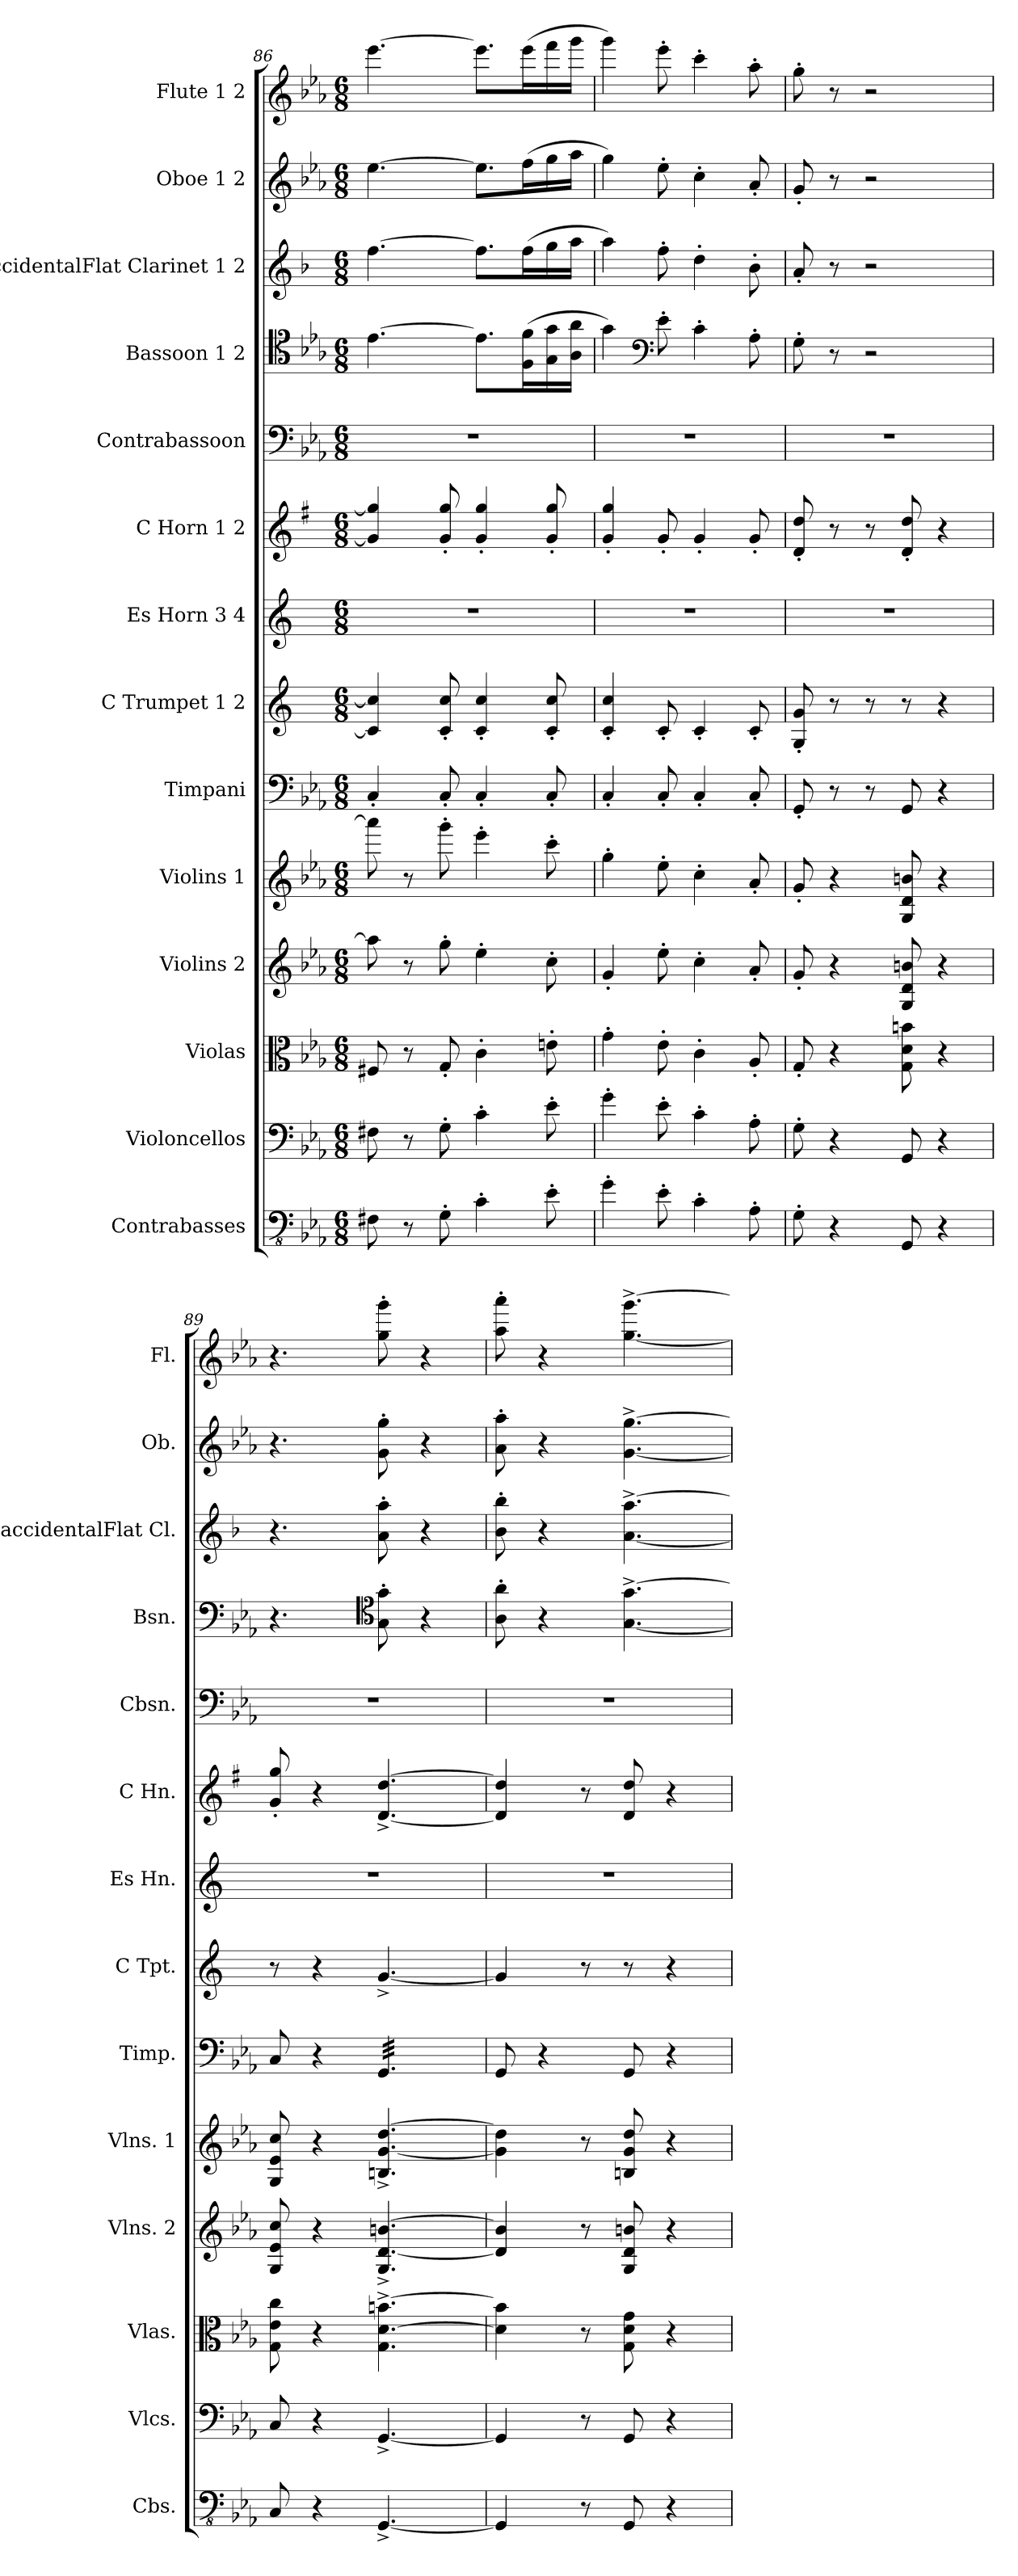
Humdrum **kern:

**kern	**kern	**kern	**kern	**kern	**kern	**kern	**kern	**kern	**kern	**kern	**kern	**kern	**kern
*part14	*part13	*part12	*part11	*part10	*part9	*part8	*part7	*part6	*part5	*part4	*part3	*part2	*part1
*staff14	*staff13	*staff12	*staff11	*staff10	*staff9	*staff8	*staff7	*staff6	*staff5	*staff4	*staff3	*staff2	*staff1
*I"Contrabasses	*I"Violoncellos	*I"Violas	*I"Violins 2	*I"Violins 1	*I"Timpani	*I"C Trumpet 1 2	*I"Es Horn 3 4	*I"C Horn 1 2	*I"Contrabassoon	*I"Bassoon 1 2	*I"BaccidentalFlat Clarinet 1 2	*I"Oboe 1 2	*I"Flute  1 2
*I'Cbs.	*I'Vlcs.	*I'Vlas.	*I'Vlns. 2	*I'Vlns. 1	*I'Timp.	*I'C Tpt.	*I'Es Hn.	*I'C Hn.	*I'Cbsn.	*I'Bsn.	*I'BaccidentalFlat Cl.	*I'Ob.	*I'Fl.
*clefFv4	*clefF4	*clefC3	*clefG2	*clefG2	*clefF4	*clefG2	*clefG2	*clefG2	*clefF4	*clefC4	*clefG2	*clefG2	*clefG2
*	*	*	*	*	*	*	*ITrd5c9	*ITrd4c7	*ITrd7c12	*	*ITrd1c2	*	*
*k[b-e-a-]	*k[b-e-a-]	*k[b-e-a-]	*k[b-e-a-]	*k[b-e-a-]	*k[b-e-a-]	*k[]	*k[b-e-a-]	*k[]	*k[b-e-a-]	*k[b-e-a-]	*k[b-e-a-]	*k[b-e-a-]	*k[b-e-a-]
*M6/8	*M6/8	*M6/8	*M6/8	*M6/8	*M6/8	*M6/8	*M6/8	*M6/8	*M6/8	*M6/8	*M6/8	*M6/8	*M6/8
=86	=86	=86	=86	=86	=86	=86	=86	=86	=86	=86	=86	=86	=86
8FF#X\	8F#X\	8F#X/	8aa-\]	8aaa-\]	4C'/	4c/] 4cc/]	2.r	4c/] 4cc/]	2.r	[4.e-\	[4.ee-\	[4.ee-\	[4.eee-\
8r	8r	8r	8r	8r	.	.	.	.	.	.	.	.	.
8GG'\	8G'\	8G'/	8gg'\	8ggg'\	8C'/	8c/' 8cc/'	.	8c/' 8cc/'	.	.	.	.	.
4C'\	4c'\	4c'\	4ee-'\	4eee-'\	4C'/	4c/' 4cc/'	.	4c/' 4cc/'	.	8.e-\L]	8.ee-\L]	8.ee-\L]	8.eee-\L]
.	.	.	.	.	.	.	.	.	.	(>16F\ 16f\L	(>16ee-\L	(>16ff\L	(>16eee-\L
8E-'\	8e-'\	8en'\	8cc'\	8ccc'\	8C'/	8c/' 8cc/'	.	8c/' 8cc/'	.	16G\ 16g\	16ff\	16gg\	16fff\
.	.	.	.	.	.	.	.	.	.	16A-\ 16a-\JJ	16gg\JJ	16aa-\JJ	16ggg\JJ
!!LO:PB:g=z
=87	=87	=87	=87	=87	=87	=87	=87	=87	=87	=87	=87	=87	=87
4G'\	4g'\	4g'\	4g'/	4gg'\	4C'/	4c/' 4cc/'	2.r	4c/' 4cc/'	2.r	4g\)	4gg\)	4gg\)	4ggg\)
*	*	*	*	*	*	*	*	*	*	*clefF4	*	*	*
8E-'\	8e-'\	8e-'\	8ee-'\	8ee-'\	8C'/	8c'/	.	8c'/	.	8e-'\	8ee-'\	8ee-'\	8eee-'\
4C'\	4c'\	4c'\	4cc'\	4cc'\	4C'/	4c'/	.	4c'/	.	4c'\	4cc'\	4cc'\	4ccc'\
8AA-'\	8A-'\	8A-'/	8a-'/	8a-'/	8C'/	8c'/	.	8c'/	.	8A-'\	8a-'\	8a-'/	8aa-'\
=88	=88	=88	=88	=88	=88	=88	=88	=88	=88	=88	=88	=88	=88
8GG'\	8G'\	8G'/	8g'/	8g'/	8GG'/	8G/' 8g/'	2.r	8G/' 8g/'	2.r	8G'\	8g'/	8g'/	8gg'\
4r	4r	4r	4r	4r	8r	8r	.	8r	.	8r	8r	8r	8r
.	.	.	.	.	8r	8r	.	8r	.	2r	2r	2r	2r
8GGG/	8GG/	8G\ 8d\ 8bn\	8G/ 8d/ 8bn/	8G/ 8d/ 8bn/	8GG/	8r	.	8G/' 8g/'	.	.	.	.	.
4r	4r	4r	4r	4r	4r	4r	.	4r	.	.	.	.	.
=89	=89	=89	=89	=89	=89	=89	=89	=89	=89	=89	=89	=89	=89
8CC/	8C/	8G\ 8e-\ 8cc\	8G/ 8e-/ 8cc/	8G/ 8e-/ 8cc/	8C/	8r	2.r	8c/' 8cc/'	2.r	4.r	4.r	4.r	4.r
4r	4r	4r	4r	4r	4r	4r	.	4r	.	.	.	.	.
*	*	*	*	*	*	*	*	*	*	*clefC4	*	*	*
*	*	*	*	*	*tremolo	*	*	*	*	*	*	*	*
[4.GGG^/	[4.GG^/	4.G\^ [4.d\^ [4.bn\^	4.G/^ [4.d/^ [4.bn/^	4.Bn/^ [4.g/^ [4.dd/^	32GG/LLL	[4.g^/	.	[4.G/^ [4.g/^	.	8G\' 8g\'	8g\' 8gg\'	8g\' 8gg\'	8gg\' 8ggg\'
.	.	.	.	.	32GG/	.	.	.	.	.	.	.	.
.	.	.	.	.	32GG/	.	.	.	.	.	.	.	.
.	.	.	.	.	32GG/	.	.	.	.	.	.	.	.
.	.	.	.	.	32GG/	.	.	.	.	4r	4r	4r	4r
.	.	.	.	.	32GG/	.	.	.	.	.	.	.	.
.	.	.	.	.	32GG/	.	.	.	.	.	.	.	.
.	.	.	.	.	32GG/	.	.	.	.	.	.	.	.
.	.	.	.	.	32GG/	.	.	.	.	.	.	.	.
.	.	.	.	.	32GG/	.	.	.	.	.	.	.	.
.	.	.	.	.	32GG/	.	.	.	.	.	.	.	.
.	.	.	.	.	32GG/JJJ	.	.	.	.	.	.	.	.
*	*	*	*	*	*Xtremolo	*	*	*	*	*	*	*	*
=90	=90	=90	=90	=90	=90	=90	=90	=90	=90	=90	=90	=90	=90
4GGG/]	4GG/]	4d\] 4b\]	4d/] 4b/]	4g\] 4dd\]	8GG/	4g/]	2.r	4G/] 4g/]	2.r	8A-\' 8a-\'	8a-\' 8aa-\'	8a-\' 8aa-\'	8aa-\' 8aaa-\'
.	.	.	.	.	4r	.	.	.	.	4r	4r	4r	4r
8r	8r	8r	8r	8r	.	8r	.	8r	.	.	.	.	.
8GGG/	8GG/	8G\ 8d\ 8g\	8G/ 8d/ 8bn/	8Bn/ 8g/ 8dd/	8GG/	8r	.	8G/ 8g/	.	[4.G\^ [4.g\^	[4.g\^ [4.gg\^	[4.g\^ [4.gg\^	[4.gg\^ [4.ggg\^
4r	4r	4r	4r	4r	4r	4r	.	4r	.	.	.	.	.
=	=	=	=	=	=	=	=	=	=	=	=	=	=
*-	*-	*-	*-	*-	*-	*-	*-	*-	*-	*-	*-	*-	*-
